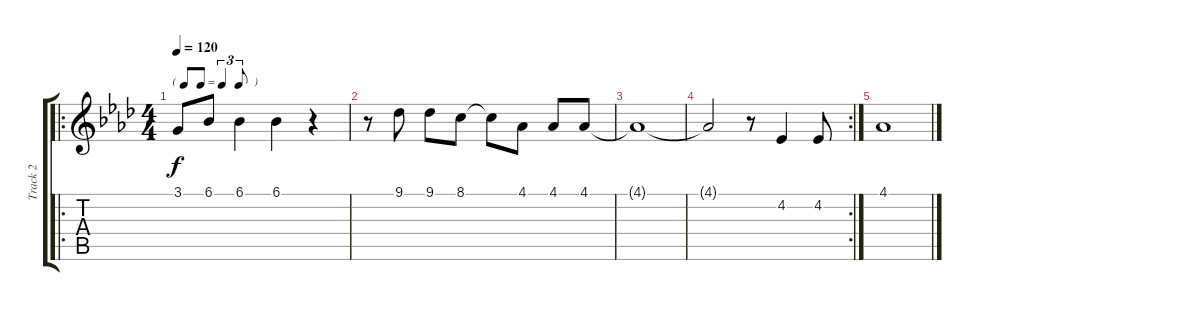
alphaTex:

\track ("Track 2" "Track 2") {instrument lead8bassandlead}
\staff {score tabs}
\tuning (E4 B3 G3 D3 A2 E2) {hide}
\ro
\ts (4 4)
\tf triplet8th
\tempo 120
\clef g2
\ks ab
3.1.8{dy f} 6.1.8 6.1.4 6.1.4 r.4 |
r.8 9.1.8 9.1.8 8.1.8 8.1{t}.8 4.1.8 4.1.8 4.1.8 |
4.1{t}.1 |
\rc 2
4.1{t}.2 r.8 4.2.4 4.2.8 |
4.1.1
